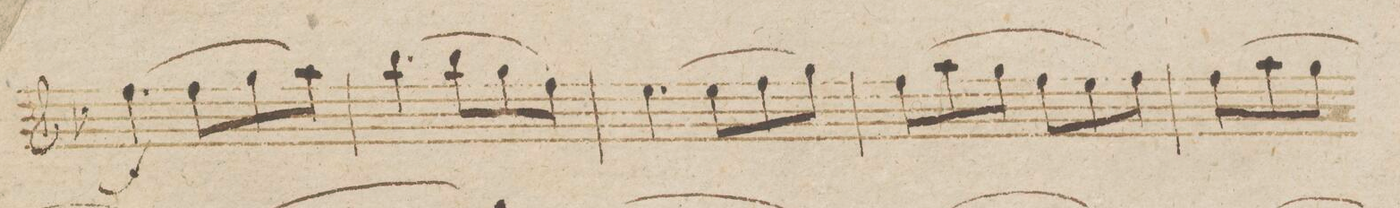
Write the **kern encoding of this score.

**kern	**dynam
*I"Violino Imo	*
*clefG2	*
*k[b-]	*
*M6/8	*
(4.ff\	f
8ff\L	.
8gg\	.
8aa\J)	.
=71	=71
(4.bb-\	.
8bb-\L	.
8gg\	.
8ff\J)	.
=72	=72
(4.ee\	.
8ee\L	.
8ff\	.
8gg\J)	.
=73	=73
(8ff\L	.
8aa\	.
8gg\J	.
8ff\L	.
8ee\	.
8ff\J)	.
=74	=74
(8ff\L	.
8aa\	.
8gg\J	.
*-	*-
